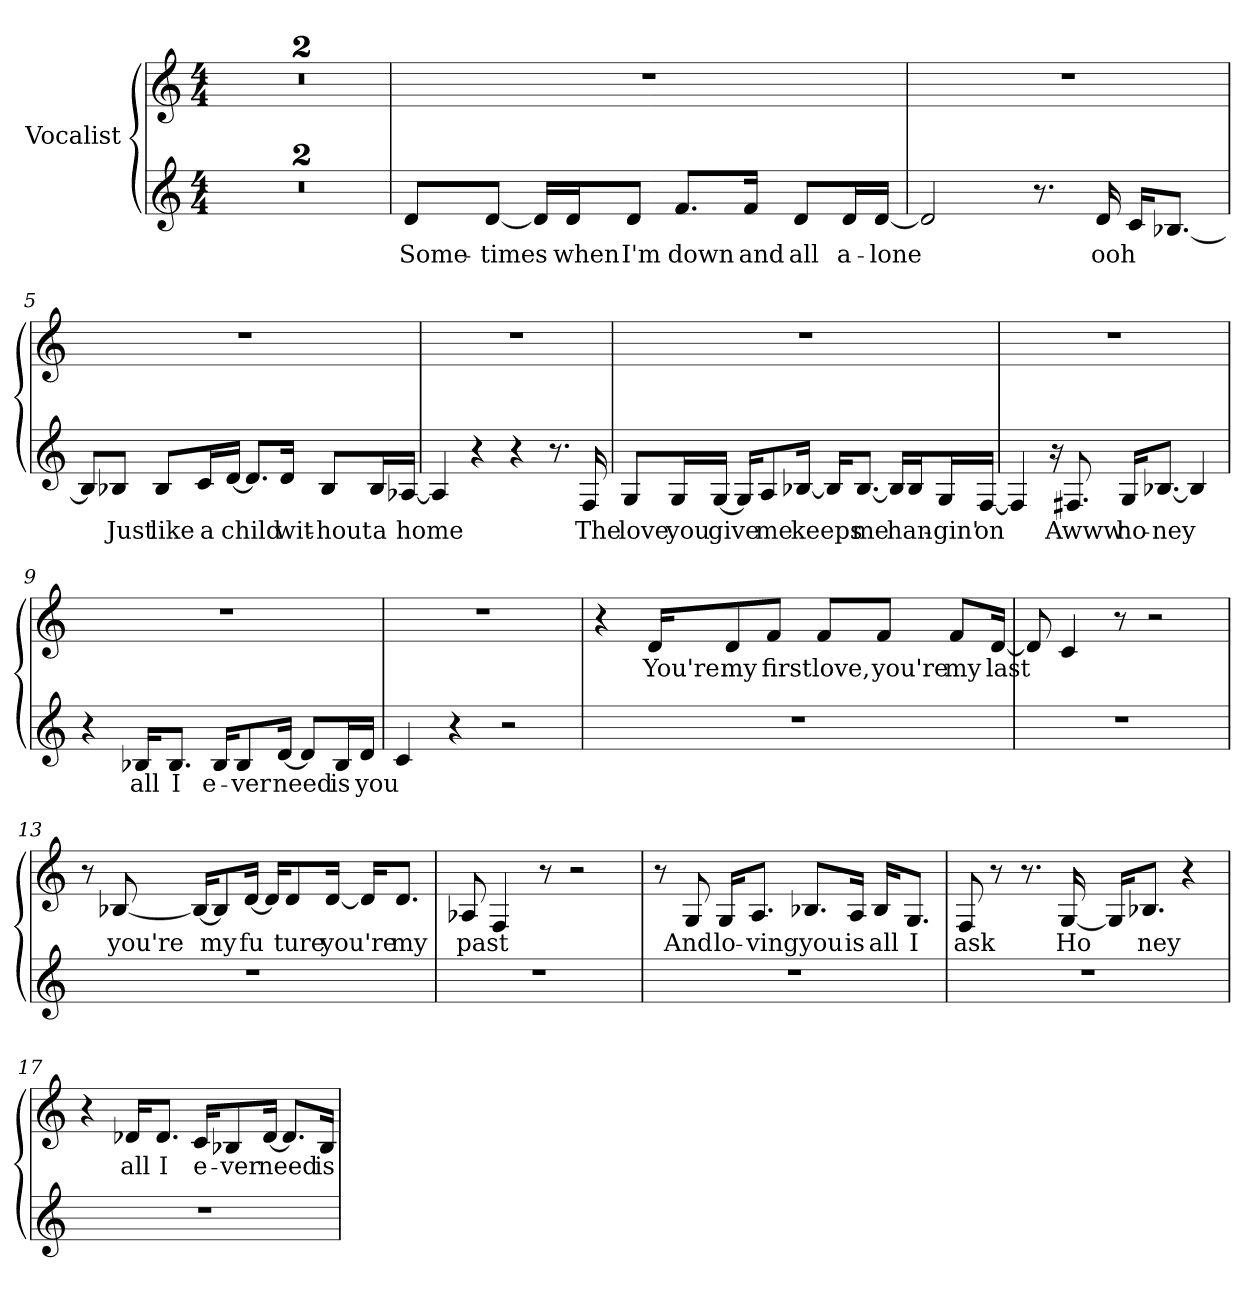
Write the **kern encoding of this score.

**kern	**text	**kern	**text
*part1	*part1	*part1	*part1
*staff2	*staff2	*staff1	*staff1
*I"Vocalist	*	*	*
*clefG2	*	*clefG2	*
*M4/4	*	*M4/4	*
=1	=1	=1	=1
1r	.	1r	.
=2	=2	=2	=2
1r	.	1r	.
=3	=3	=3	=3
8d/L	Some-	1r	.
[8d/J	-times	.	.
16d/LL]	_	.	.
16d/J	when	.	.
8d/J	I'm	.	.
8.f/L	down	.	.
16f/Jk	and	.	.
8d/L	all	.	.
16d/L	a-	.	.
[16d/JJ	-lone	.	.
=4	=4	=4	=4
2d]	_	1r	.
8.r	.	.	.
16d	ooh	.	.
16c/KL	_	.	.
[8.B-X/J	_	.	.
=5	=5	=5	=5
8B-/L]	_	1r	.
8B-X/J	Just	.	.
8B-/L	like	.	.
16c/L	a	.	.
[16d/JJ	child	.	.
8.d/L]	_	.	.
16d/Jk	wit-	.	.
8B-/L	-hout	.	.
16B-/L	a	.	.
[16A-X/JJ	home	.	.
=6	=6	=6	=6
4A-]	_	1r	.
4r	.	.	.
4r	.	.	.
8.r	.	.	.
16F	The	.	.
=7	=7	=7	=7
8G/L	love	1r	.
16G/L	you	.	.
[16G/JJ	give	.	.
16G/KL]	_	.	.
8A/	me	.	.
[16B-X/Jk	keeps	.	.
16B-/KL]	_	.	.
[8.B-/J	me	.	.
16B-/LL]	_	.	.
16B-/J	han-	.	.
16G/L	-gin'	.	.
[16F/JJ	on	.	.
=8	=8	=8	=8
4F]	_	1r	.
16r	.	.	.
8.F#X	Awww	.	.
16G/KL	ho-	.	.
[8.B-X/J	-ney	.	.
4B-]	_	.	.
=9	=9	=9	=9
4r	.	1r	.
16B-X/KL	all	.	.
8.B-/J	I	.	.
16B-/KL	e-	.	.
8B-/	-ver	.	.
[16d/Jk	need	.	.
8d/L]	_	.	.
16B-/L	is	.	.
16d/JJ	you	.	.
=10	=10	=10	=10
4c	_	1r	.
4r	.	.	.
2r	.	.	.
=11	=11	=11	=11
1r	.	4r	.
.	.	16d/KL	You're
.	.	8d/	my
.	.	8f/J	first
.	.	8f/L	love,
.	.	8f/J	you're
.	.	8f/L	my
.	.	[16d/Jk	last
=12	=12	=12	=12
1r	.	8d]	_
.	.	4c	_
.	.	8r	.
.	.	2r	.
=13	=13	=13	=13
1r	.	8r	.
.	.	[8B-X	you're
.	.	16B-/KL_	_
.	.	8B-/]	my
.	.	[16d/Jk	fu-
.	.	16d/KL]	_
.	.	8d/	-ture
.	.	[16d/Jk	you're
.	.	16d/KL]	_
.	.	8.d/J	my
=14	=14	=14	=14
1r	.	8A-X	past
.	.	4F	_
.	.	8r	.
.	.	2r	.
=15	=15	=15	=15
1r	.	8r	.
.	.	8G	And
.	.	16G/KL	lo-
.	.	8.A/J	-ving
.	.	8.B-X/L	you
.	.	16A/Jk	is
.	.	16B-/KL	all
.	.	8.G/J	I
=16	=16	=16	=16
1r	.	8F	ask
.	.	8r	.
.	.	8.r	.
.	.	[16G	Ho-
.	.	16G/KL]	_
.	.	8.B-X/J	-ney
.	.	4r	.
=17	=17	=17	=17
1r	.	4r	.
.	.	16d-X/KL	all
.	.	8.d-/J	I
.	.	16c/KL	e-
.	.	8B-X/	-ver
.	.	[16d-/Jk	need
.	.	8.d-/L]	_
.	.	16B-/Jk	is
=	=	=	=
*-	*-	*-	*-
